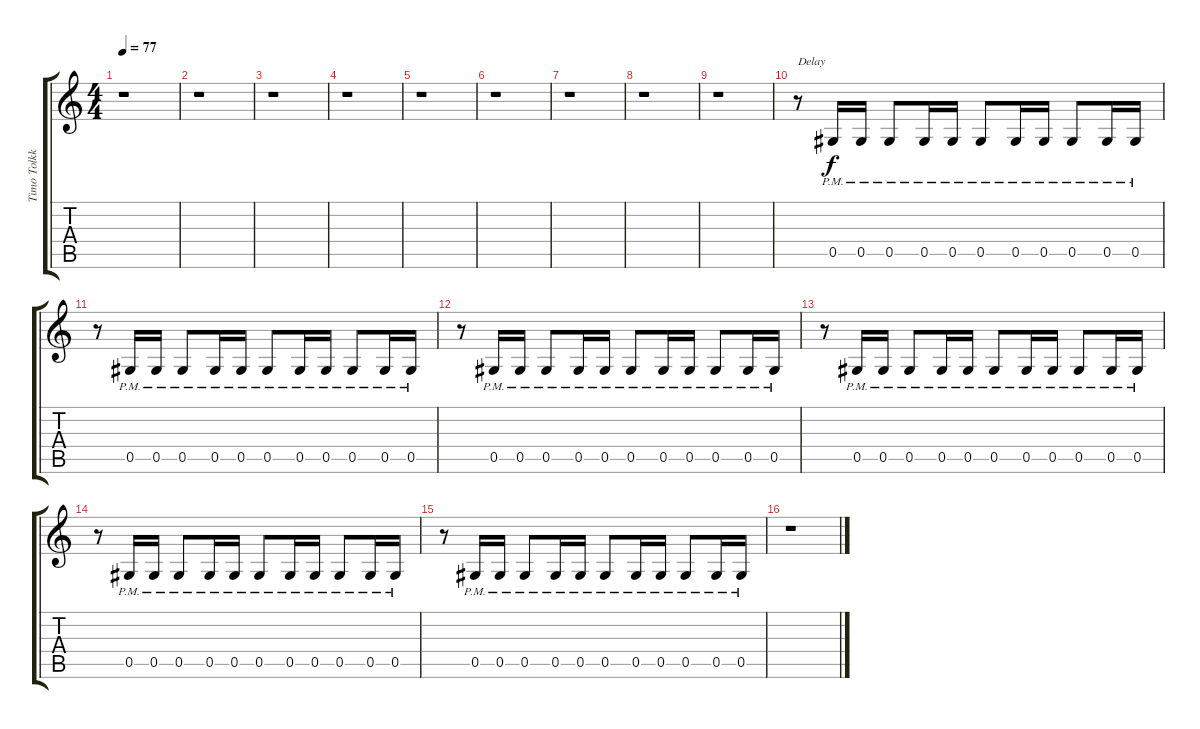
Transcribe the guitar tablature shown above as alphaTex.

\track ("Timo Tolkki (Overdub)" "Timo Tolkk") {instrument distortionguitar}
\staff {score tabs}
\tuning (Eb4 Bb3 Gb3 Db3 Ab2 Eb2) {hide}
\ts (4 4)
\tempo 77
\clef g2
\ks c
r.1{dy f} |
r.1 |
r.1 |
r.1 |
r.1 |
r.1 |
r.1 |
r.1 |
r.1 |
r.8{txt "Delay" volume 14} 0.5{pm}.16{volume 4} 0.5{pm}.16 0.5{pm}.8 0.5{pm}.16 0.5{pm}.16 0.5{pm}.8 0.5{pm}.16 0.5{pm}.16 0.5{pm}.8 0.5{pm}.16 0.5{pm}.16 |
r.8{volume 14} 0.5{pm}.16{volume 4} 0.5{pm}.16 0.5{pm}.8 0.5{pm}.16 0.5{pm}.16 0.5{pm}.8 0.5{pm}.16 0.5{pm}.16 0.5{pm}.8 0.5{pm}.16 0.5{pm}.16 |
r.8{volume 14} 0.5{pm}.16{volume 4} 0.5{pm}.16 0.5{pm}.8 0.5{pm}.16 0.5{pm}.16 0.5{pm}.8 0.5{pm}.16 0.5{pm}.16 0.5{pm}.8 0.5{pm}.16 0.5{pm}.16 |
r.8{volume 14} 0.5{pm}.16{volume 4} 0.5{pm}.16 0.5{pm}.8 0.5{pm}.16 0.5{pm}.16 0.5{pm}.8 0.5{pm}.16 0.5{pm}.16 0.5{pm}.8 0.5{pm}.16 0.5{pm}.16 |
r.8{volume 14} 0.5{pm}.16{volume 4} 0.5{pm}.16 0.5{pm}.8 0.5{pm}.16 0.5{pm}.16 0.5{pm}.8 0.5{pm}.16 0.5{pm}.16 0.5{pm}.8 0.5{pm}.16 0.5{pm}.16 |
r.8{volume 14} 0.5{pm}.16{volume 4} 0.5{pm}.16 0.5{pm}.8 0.5{pm}.16 0.5{pm}.16 0.5{pm}.8 0.5{pm}.16 0.5{pm}.16 0.5{pm}.8 0.5{pm}.16 0.5{pm}.16 |
r.1{volume 14}
